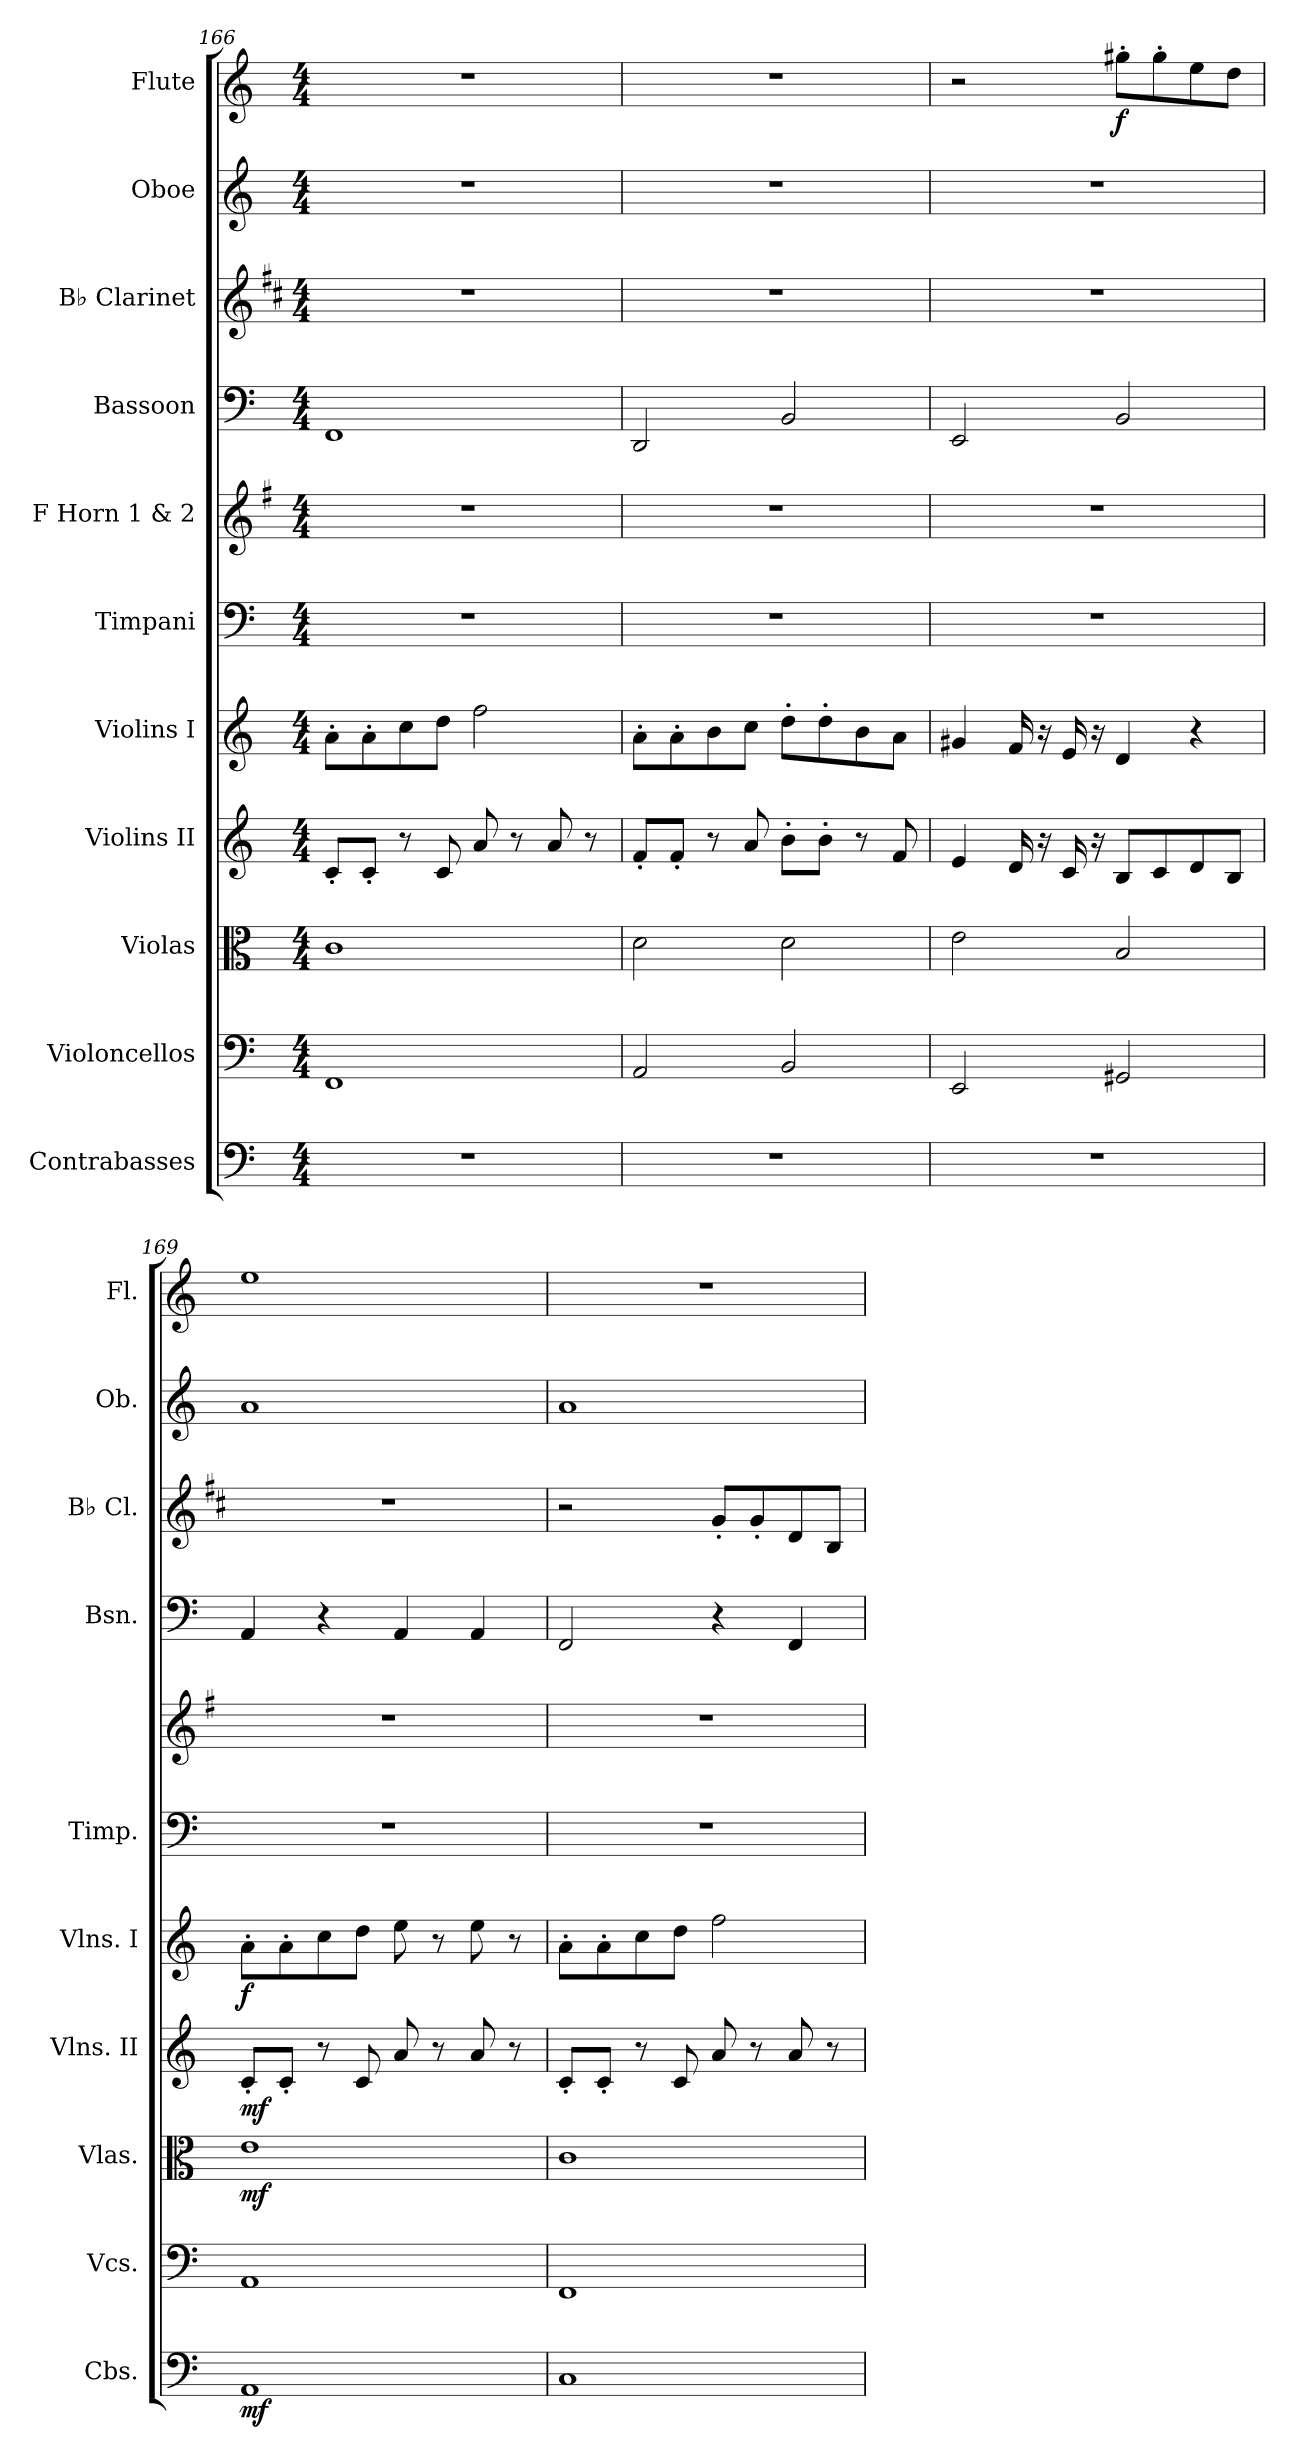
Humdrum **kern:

**kern	**dynam	**kern	**kern	**dynam	**kern	**dynam	**kern	**dynam	**kern	**kern	**kern	**kern	**kern	**kern	**dynam
*part11	*part11	*part10	*part9	*part9	*part8	*part8	*part7	*part7	*part6	*part5	*part4	*part3	*part2	*part1	*part1
*staff11	*staff11	*staff10	*staff9	*staff9	*staff8	*staff8	*staff7	*staff7	*staff6	*staff5	*staff4	*staff3	*staff2	*staff1	*staff1
*I"Contrabasses	*	*I"Violoncellos	*I"Violas	*	*I"Violins II	*	*I"Violins I	*	*I"Timpani	*I"F Horn 1 &amp; 2	*I"Bassoon	*I"B♭ Clarinet	*I"Oboe	*I"Flute	*
*I'Cbs.	*	*I'Vcs.	*I'Vlas.	*	*I'Vlns. II	*	*I'Vlns. I	*	*I'Timp.	*	*I'Bsn.	*I'B♭ Cl.	*I'Ob.	*I'Fl.	*
*clefF4	*	*clefF4	*clefC3	*	*clefG2	*	*clefG2	*	*clefF4	*clefG2	*clefF4	*clefG2	*clefG2	*clefG2	*
*ITrd7c12	*	*	*	*	*	*	*	*	*	*ITrd4c7	*	*ITrd1c2	*	*	*
*k[]	*	*k[]	*k[]	*	*k[]	*	*k[]	*	*k[]	*k[]	*k[]	*k[]	*k[]	*k[]	*
*M4/4	*	*M4/4	*M4/4	*	*M4/4	*	*M4/4	*	*M4/4	*M4/4	*M4/4	*M4/4	*M4/4	*M4/4	*
=166	=166	=166	=166	=166	=166	=166	=166	=166	=166	=166	=166	=166	=166	=166	=166
1r	.	1FF	1c	.	8c'/L	.	8a'\L	.	1r	1r	1FF	1r	1r	1r	.
.	.	.	.	.	8c'/J	.	8a'\	.	.	.	.	.	.	.	.
.	.	.	.	.	8r	.	8cc\	.	.	.	.	.	.	.	.
.	.	.	.	.	8c/	.	8dd\J	.	.	.	.	.	.	.	.
.	.	.	.	.	8a/	.	2ff\	.	.	.	.	.	.	.	.
.	.	.	.	.	8r	.	.	.	.	.	.	.	.	.	.
.	.	.	.	.	8a/	.	.	.	.	.	.	.	.	.	.
.	.	.	.	.	8r	.	.	.	.	.	.	.	.	.	.
=167	=167	=167	=167	=167	=167	=167	=167	=167	=167	=167	=167	=167	=167	=167	=167
1r	.	2AA/	2d\	.	8f'/L	.	8a'\L	.	1r	1r	2DD/	1r	1r	1r	.
.	.	.	.	.	8f'/J	.	8a'\	.	.	.	.	.	.	.	.
.	.	.	.	.	8r	.	8b\	.	.	.	.	.	.	.	.
.	.	.	.	.	8a/	.	8cc\J	.	.	.	.	.	.	.	.
.	.	2BB/	2d\	.	8b'\L	.	8dd'\L	.	.	.	2BB/	.	.	.	.
.	.	.	.	.	8b'\J	.	8dd'\	.	.	.	.	.	.	.	.
.	.	.	.	.	8r	.	8b\	.	.	.	.	.	.	.	.
.	.	.	.	.	8f/	.	8a\J	.	.	.	.	.	.	.	.
=168	=168	=168	=168	=168	=168	=168	=168	=168	=168	=168	=168	=168	=168	=168	=168
1r	.	2EE/	2e\	.	4e/	.	4g#X/	.	1r	1r	2EE/	1r	1r	2r	.
.	.	.	.	.	16d/	.	16f/	.	.	.	.	.	.	.	.
.	.	.	.	.	16r	.	16r	.	.	.	.	.	.	.	.
.	.	.	.	.	16c/	.	16e/	.	.	.	.	.	.	.	.
.	.	.	.	.	16r	.	16r	.	.	.	.	.	.	.	.
!	!	!	!	!	!	!	!	!	!	!	!	!	!	!	!LO:DY:b
.	.	2GG#X/	2B/	.	8B/L	.	4d/	.	.	.	2BB/	.	.	8gg#X'\L	f
.	.	.	.	.	8c/	.	.	.	.	.	.	.	.	8gg#'\	.
.	.	.	.	.	8d/	.	4r	.	.	.	.	.	.	8ee\	.
.	.	.	.	.	8B/J	.	.	.	.	.	.	.	.	8dd\J	.
=169	=169	=169	=169	=169	=169	=169	=169	=169	=169	=169	=169	=169	=169	=169	=169
!	!LO:DY:b	!	!	!LO:DY:b	!	!LO:DY:b	!	!LO:DY:b	!	!	!	!	!	!	!
1AAA	mf	1AA	1e	mf	8c'/L	mf	8a'\L	f	1r	1r	4AA/	1r	1a	1ee	.
.	.	.	.	.	8c'/J	.	8a'\	.	.	.	.	.	.	.	.
.	.	.	.	.	8r	.	8cc\	.	.	.	4r	.	.	.	.
.	.	.	.	.	8c/	.	8dd\J	.	.	.	.	.	.	.	.
.	.	.	.	.	8a/	.	8ee\	.	.	.	4AA/	.	.	.	.
.	.	.	.	.	8r	.	8r	.	.	.	.	.	.	.	.
.	.	.	.	.	8a/	.	8ee\	.	.	.	4AA/	.	.	.	.
.	.	.	.	.	8r	.	8r	.	.	.	.	.	.	.	.
!!LO:LB:g=z
=170	=170	=170	=170	=170	=170	=170	=170	=170	=170	=170	=170	=170	=170	=170	=170
1CC	.	1FF	1c	.	8c'/L	.	8a'\L	.	1r	1r	2FF/	2r	1a	1r	.
.	.	.	.	.	8c'/J	.	8a'\	.	.	.	.	.	.	.	.
.	.	.	.	.	8r	.	8cc\	.	.	.	.	.	.	.	.
.	.	.	.	.	8c/	.	8dd\J	.	.	.	.	.	.	.	.
.	.	.	.	.	8a/	.	2ff\	.	.	.	4r	8f'/L	.	.	.
.	.	.	.	.	8r	.	.	.	.	.	.	8f'/	.	.	.
.	.	.	.	.	8a/	.	.	.	.	.	4FF/	8c/	.	.	.
.	.	.	.	.	8r	.	.	.	.	.	.	8A/J	.	.	.
=	=	=	=	=	=	=	=	=	=	=	=	=	=	=	=
*-	*-	*-	*-	*-	*-	*-	*-	*-	*-	*-	*-	*-	*-	*-	*-
